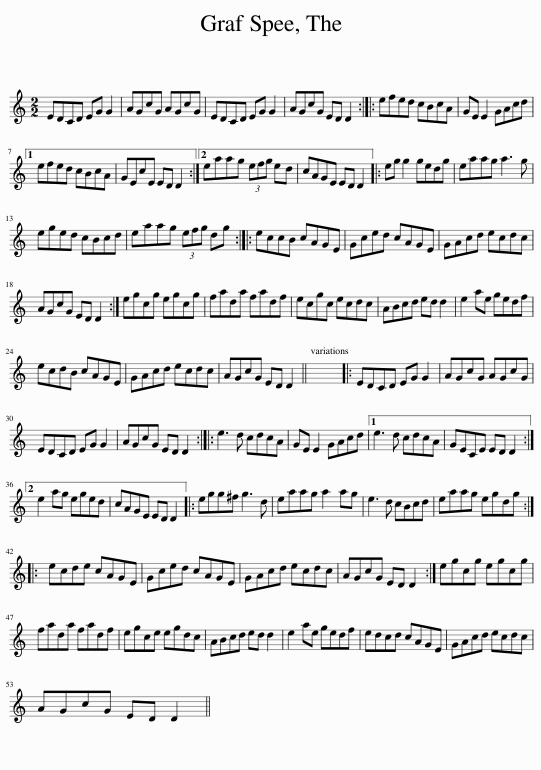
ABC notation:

X:1
L:1/8
M:2/2
I:linebreak $
K:C
V:1 treble
V:1
 EDCD EG G2 | AGcG AGcG | EDCD EG G2 | AGcG ED D2 :: efed cBcA | %5
 GE E2 GAcd |1$ efed cBcA | GEcE ED D2 :|2 eaag (3efg ed | cAGE ED D2 |: %10
 eg g2 gedg | eaag a3 g |$ eged cBcd | eaag (3efg dg :: eccB cAGE | %15
 Gced cAGE | GAcd ecdc |$ AGcG ED D2 :| egcg egcg | fada fadf | %20
 ecgc ecdc | ABcd ed d2 | e2 ae gedf |$ ecdB cAGE | GAcd ecdc | %25
 AGcG ED D2 || x8 |: EDCD EG G2 | AGcG AGcG |$ EDCD EG G2 | %30
 AGcG ED D2 :: e3 d cdcA | GE E2 GAcd |1 e3 d cdcA | GECE ED D2 :|2$ %35
 e2 ag eged | cAGE ED D2 |: egg^f g3 d | eaag a2 ag | e3 d cBcd | %40
 eaag egdg ::$ ecde cAGE | Gced cAGE | GAcd ecdc | AGcG ED D2 :| %45
 egcg egcg |$ fada fadf | egce egdc | ABcd ed d2 | e2 ae gedf | %50
 edcd cAGE | GAcd ecdc |$ AGcG ED D2 || %53
